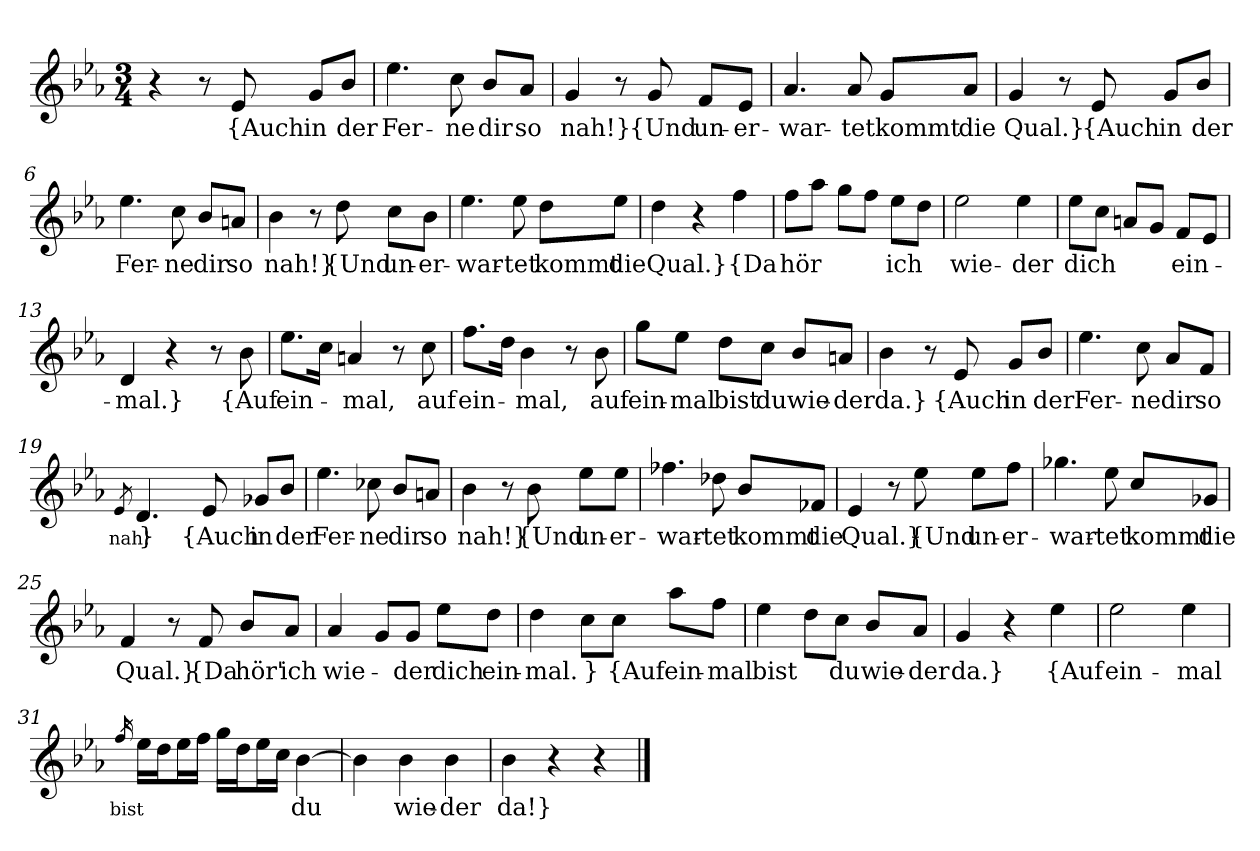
**kern	**text
*part1	*part1
*staff1	*staff1
*clefG2	*
*k[b-e-a-]	*
*M3/4	*
*MM60	*
=1	=1
4r	.
8r	.
8e-	{Auch
8g/L	in
8b-/J	der
=2	=2
4.ee-	Fer-
8cc	-ne
8b-/L	dir
8a-/J	so
=3	=3
4g	nah!}
8r	.
8g	{Und
8f/L	un-
8e-/J	-er-
=4	=4
4.a-	-war-
8a-	-tet
8g/L	kommt
8a-/J	die
=5	=5
4g	Qual.}
8r	.
8e-	{Auch
8g/L	in
8b-/J	der
=6	=6
4.ee-	Fer-
8cc	-ne
8b-/L	dir
8an/J	so
=7	=7
4b-	nah!}
8r	.
8dd	{Und
8cc\L	un-
8b-\J	-er-
=8	=8
4.ee-	-war-
8ee-	-tet
8dd\L	kommt
8ee-\J	die
=9	=9
4dd	Qual.}
4r	.
4ff	{Da
=10	=10
8ff\L	hör
8aa-\J	.
8gg\L	.
8ff\J	.
8ee-\L	ich
8dd\J	.
=11	=11
2ee-	wie-
4ee-	-der
=12	=12
8ee-\L	dich
8cc\J	.
8an/L	.
8g/J	.
8f/L	ein-
8e-/J	.
=13	=13
4d	-mal.}
4r	.
8r	.
8b-	{Auf
=14	=14
8.ee-\L	ein-
16cc\Jk	.
4an	-mal,
8r	.
8cc	auf
=15	=15
8.ff\L	ein-
16dd\Jk	.
4b-	-mal,
8r	.
8b-	auf
=16	=16
8gg\L	ein-
8ee-\J	-mal
8dd\L	bist
8cc\J	du
8b-/L	wie-
8an/J	-der
=17	=17
4b-	da.}
8r	.
8e-	{Auch
8g/L	in
8b-/J	der
=18	=18
4.ee-	Fer-
8cc	-ne
8a-/L	dir
8f/J	so
=19	=19
8qe-	nah!
4.d	}
8e-	{Auch
8g-X/L	in
8b-/J	der
=20	=20
4.ee-	Fer-
8cc-X	-ne
8b-/L	dir
8an/J	so
=21	=21
4b-	nah!}
8r	.
8b-	{Und
8ee-\L	un-
8ee-\J	-er-
=22	=22
4.ff-X	-war-
8dd-X	-tet
8b-/L	kommt
8f-X/J	die
=23	=23
4e-	Qual.}
8r	.
8ee-	{Und
8ee-\L	un-
8ff\J	-er-
=24	=24
4.gg-X	-war-
8ee-	-tet
8cc/L	kommt
8g-X/J	die
=25	=25
4f	Qual.}
8r	.
8f	{Da
8b-/L	hör'
8a-/J	ich
=26	=26
4a-	wie-
8g/L	.
8g/J	-der
8ee-\L	dich
8dd\J	ein-
=27	=27
4dd	-mal.
8cc\L	}
8cc\J	{Auf
8aa-\L	ein-
8ff\J	-mal
=28	=28
4ee-	bist
8dd\L	.
8cc\J	du
8b-/L	wie-
8a-/J	-der
=29	=29
4g	da.}
4r	.
4ee-	{Auf
=30	=30
2ee-	ein-
4ee-	-mal
=31	=31
16qff	bist
16ee-\LL	.
16dd\J	.
16ee-\L	.
16ff\JJ	.
16gg\LL	.
16dd\J	.
16ee-\L	.
16cc\JJ	.
[4b-	du
=32	=32
4b-]	.
4b-	wie-
4b-	-der
=33	=33
4b-	da!}
4r	.
4r	.
==	==
*-	*-
